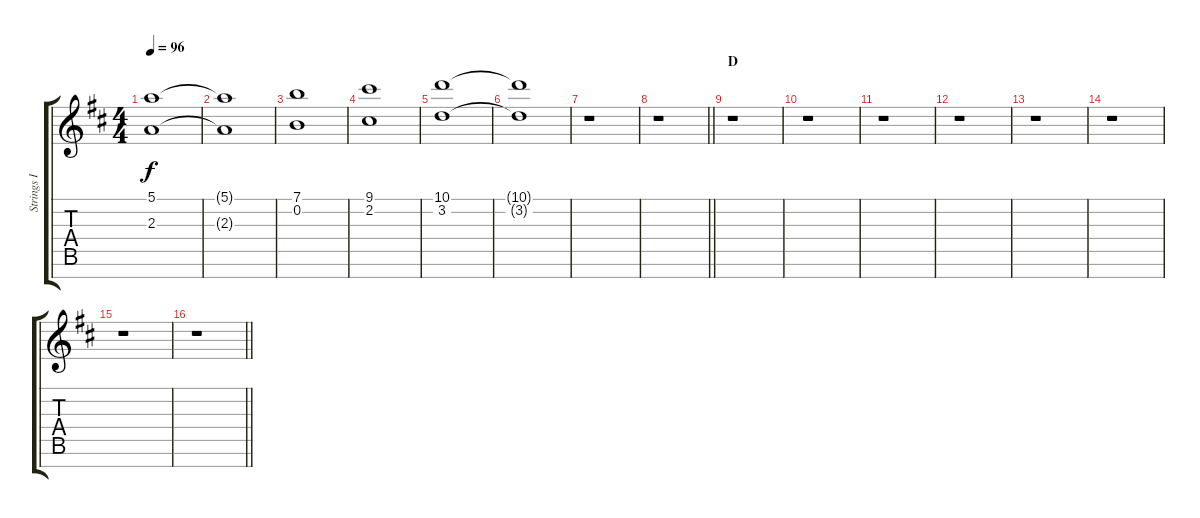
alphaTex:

\track ("Strings I" "Strings I") {instrument stringensemble1}
\staff {score tabs}
\tuning (E5 B4 G4 D4 A3 E3 B2) {hide}
\ts (4 4)
\tempo 96
\clef g2
\ks d
(5.1 2.3).1{dy f} |
(5.1{t} 2.3{t}).1 |
(7.1 0.2).1 |
(9.1 2.2).1 |
(10.1 3.2).1 |
(10.1{t} 3.2{t}).1 |
r.1 |
\barLineRight lightlight
r.1 |
\section ("" "D")
r.1 |
r.1 |
r.1 |
r.1 |
r.1 |
r.1 |
r.1 |
\barLineRight lightlight
r.1
